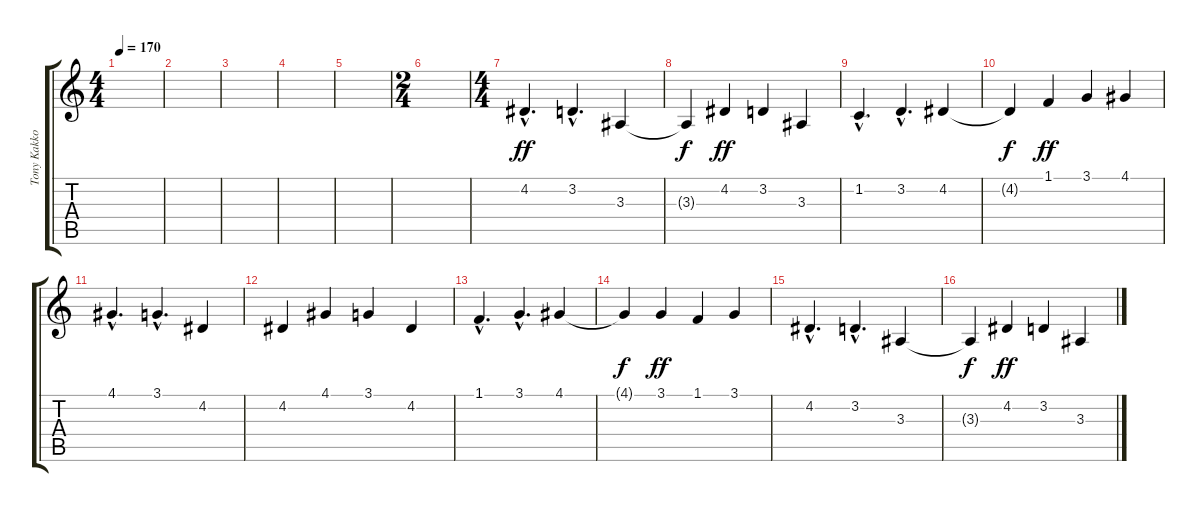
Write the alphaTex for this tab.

\track ("Tony Kakko" "Tony Kakko") {instrument clarinet}
\staff {score tabs}
\tuning (E4 B3 G3 D3 A2 E2) {hide}
\ts (4 4)
\tempo 170
\clef g2
\ks c
|
|
|
|
|
\ts (2 4)
|
\ts (4 4)
4.2{hac}.4{d dy ff} 3.2{hac}.4{d} 3.3.4 |
3.3{t}.4{dy f} 4.2.4{dy ff} 3.2.4 3.3.4 |
1.2{hac}.4{d} 3.2{hac}.4{d} 4.2.4 |
4.2{t}.4{dy f} 1.1.4{dy ff} 3.1.4 4.1.4 |
4.1{hac}.4{d} 3.1{hac}.4{d} 4.2.4 |
4.2.4 4.1.4 3.1.4 4.2.4 |
1.1{hac}.4{d} 3.1{hac}.4{d} 4.1.4 |
4.1{t}.4{dy f} 3.1.4{dy ff} 1.1.4 3.1.4 |
4.2{hac}.4{d} 3.2{hac}.4{d} 3.3.4 |
3.3{t}.4{dy f} 4.2.4{dy ff} 3.2.4 3.3.4
